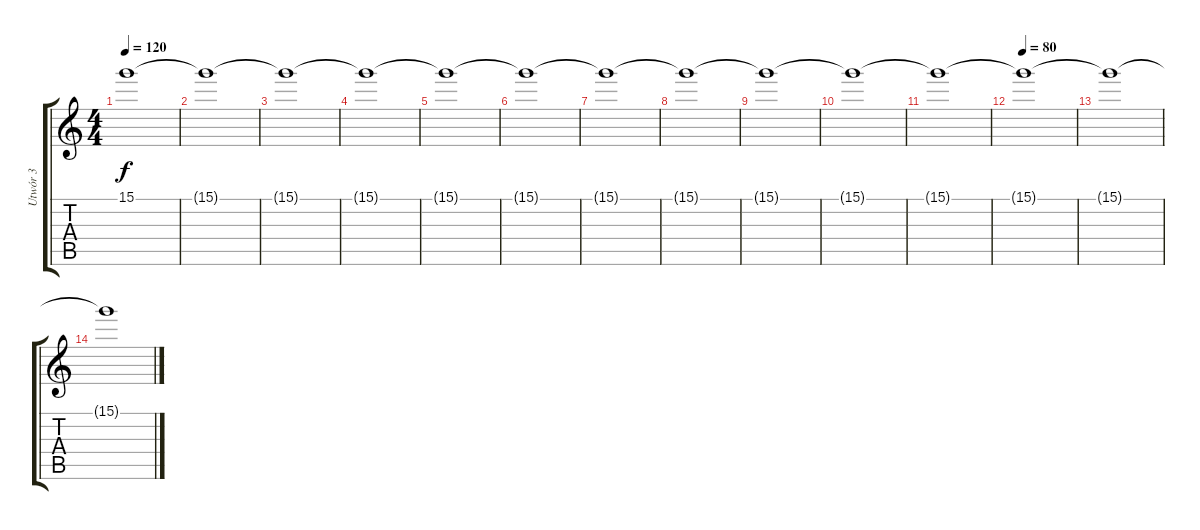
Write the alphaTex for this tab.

\track ("Utwór 3" "Utwór 3") {instrument distortionguitar}
\staff {score tabs}
\tuning (E4 B3 G3 D3 A2 E2) {hide}
\ts (4 4)
\tempo 120
\clef g2
\ks c
15.1{t}.1{dy f} |
15.1{t}.1 |
15.1{t}.1 |
15.1{t}.1 |
15.1{t}.1 |
15.1{t}.1 |
15.1{t}.1 |
15.1{t}.1 |
15.1{t}.1 |
15.1{t}.1 |
15.1{t}.1 |
\tempo 80
15.1{t}.1 |
15.1{t}.1 |
15.1{t}.1{volume 0}
